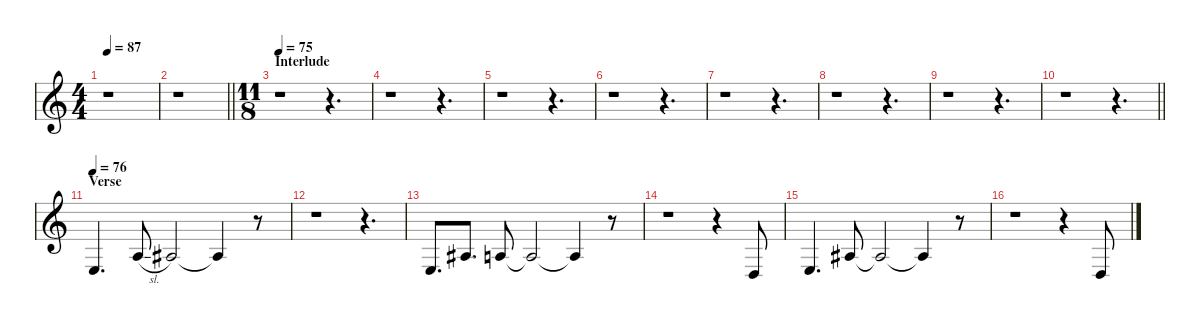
\defaultSystemsLayout 4
\hideDynamics
\bracketExtendMode nobrackets
\singleTrackTrackNamePolicy hidden
\multiTrackTrackNamePolicy hidden
\otherSystemsTrackNameOrientation horizontal
\track ("Vocals" "clar.") {instrument clarinet}
\staff {score}
\tuning (E4 B3 G3 D3 A2 D2)
\ts (4 4)
\section ("" "")
\tempo 87
\clef g2
\ks c
r.1{dy ff beam Down} |
\barLineRight lightlight
r.1{beam Down} |
\ts (11 8)
\beaming (8 3 3 3 2)
\section ("" "Interlude")
\tempo 75
r.1{beam Down} r.4{d beam Down} |
r.1{beam Down} r.4{d beam Down} |
r.1{beam Down} r.4{d beam Down} |
r.1{beam Down} r.4{d beam Down} |
r.1{beam Down} r.4{d beam Down} |
r.1{beam Down} r.4{d beam Down} |
r.1{beam Down} r.4{d beam Down} |
\barLineRight lightlight
r.1{beam Down} r.4{d beam Down} |
\section ("" "Verse")
\tempo 76
2.4.4{d dy f beam Up} 2.3{sl}.8{beam Up} 3.3{acc #}.2{beam Up} 3.3{t acc #}.4{beam Up} r.8{beam Up} |
r.1{beam Down} r.4{d beam Down} |
2.4.8{d beam Up} 3.3{acc #}.8{d beam Up} 2.3.8{beam Up} 2.3{t}.2{beam Up} 2.3{t}.4{beam Up} r.8{beam Up} |
r.1{beam Down} r.4{beam Down} 0.4.8{beam Up} |
2.4.4{d beam Up} 3.3{acc #}.8{beam Up} 3.3{t acc #}.2{beam Up} 3.3{t acc #}.4{beam Up} r.8{beam Up} |
r.1{beam Down} r.4{beam Down} 0.4.8{beam Up}
